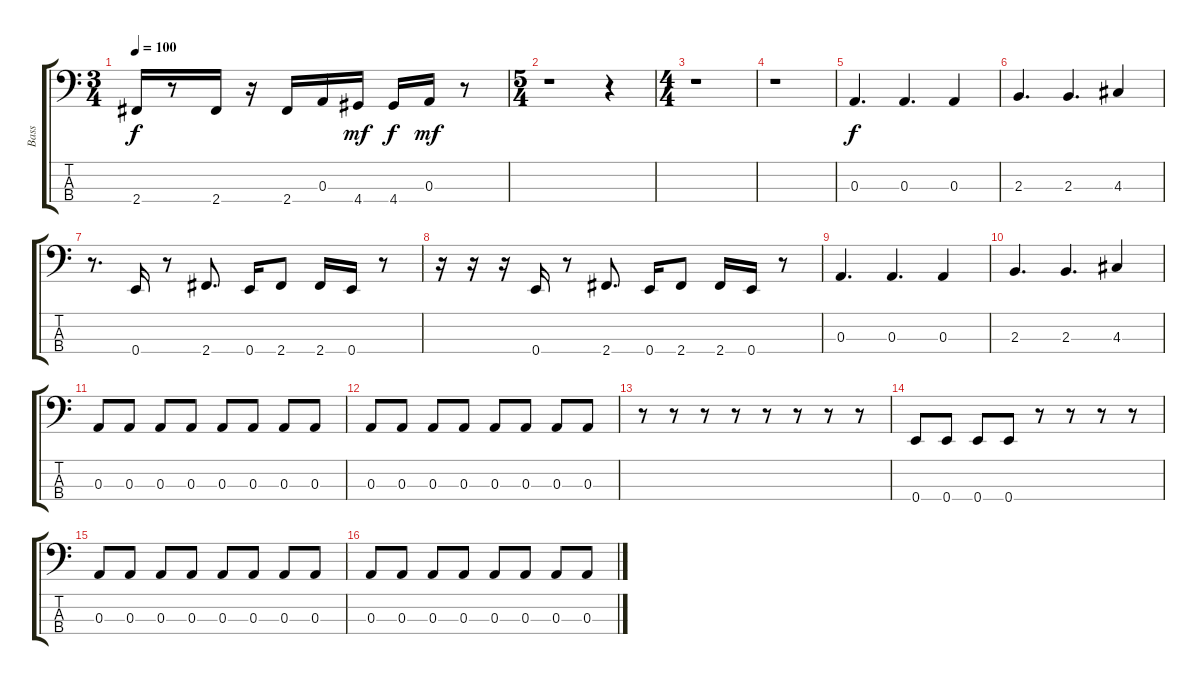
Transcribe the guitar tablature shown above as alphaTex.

\track ("Bass" "Bass") {instrument electricbasspick}
\staff {score tabs}
\tuning (G2 D2 A1 E1) {hide}
\ts (3 4)
\tempo 100
\clef f4
\ks c
2.4.16{dy f} r.8 2.4.16 r.16 2.4.16 0.3.16 4.4.16{dy mf} 4.4.16{dy f} 0.3.16{dy mf} r.8 |
\ts (5 4)
r.1 r.4 |
\ts (4 4)
r.1 |
r.1 |
0.3.4{d dy f} 0.3.4{d} 0.3.4 |
2.3.4{d} 2.3.4{d} 4.3.4 |
r.8{d} 0.4.16 r.8 2.4.8{d} 0.4.16 2.4.8 2.4.16 0.4.16 r.8 |
r.16 r.16 r.16 0.4.16 r.8 2.4.8{d} 0.4.16 2.4.8 2.4.16 0.4.16 r.8 |
0.3.4{d} 0.3.4{d} 0.3.4 |
2.3.4{d} 2.3.4{d} 4.3.4 |
0.3.8 0.3.8 0.3.8 0.3.8 0.3.8 0.3.8 0.3.8 0.3.8 |
0.3.8 0.3.8 0.3.8 0.3.8 0.3.8 0.3.8 0.3.8 0.3.8 |
r.8 r.8 r.8 r.8 r.8 r.8 r.8 r.8 |
0.4.8 0.4.8 0.4.8 0.4.8 r.8 r.8 r.8 r.8 |
0.3.8 0.3.8 0.3.8 0.3.8 0.3.8 0.3.8 0.3.8 0.3.8 |
0.3.8 0.3.8 0.3.8 0.3.8 0.3.8 0.3.8 0.3.8 0.3.8
